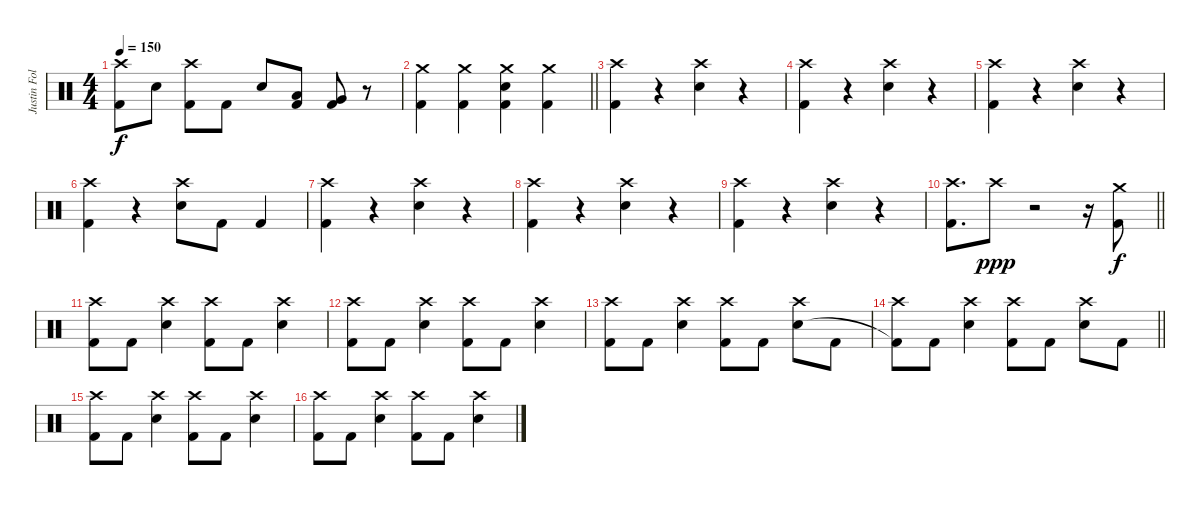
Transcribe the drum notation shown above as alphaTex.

\track ("Justin Foley" "Justin Fol") {instrument percussion}
\staff {score}
\articulation defaults
\ts (4 4)
\tempo 150
\clef neutral
\ks c
("Crash high (hit)" "Kick (hit) 2").8{dy f} "Snare (hit) 2".8 ("Crash high (hit)" "Kick (hit) 2").8 "Kick (hit) 2".8 "Snare (hit) 2".8 ("Low Tom (hit)" "Kick (hit) 2").8 ("Very Low Tom (hit)" "Kick (hit) 2").8 r.8 |
\barLineRight lightlight
("Crash medium (hit)" "Kick (hit) 2").4 ("Crash medium (hit)" "Kick (hit) 2").4 ("Crash medium (hit)" "Snare (hit) 2" "Kick (hit) 2").4 ("Crash medium (hit)" "Kick (hit) 2").4 |
("Crash high (hit)" "Kick (hit) 2").4 r.4 ("Crash high (hit)" "Snare (hit) 2").4 r.4 |
("Crash high (hit)" "Kick (hit) 2").4 r.4 ("Crash high (hit)" "Snare (hit) 2").4 r.4 |
("Crash high (hit)" "Kick (hit) 2").4 r.4 ("Crash high (hit)" "Snare (hit) 2").4 r.4 |
("Crash high (hit)" "Kick (hit) 2").4 r.4 ("Crash high (hit)" "Snare (hit) 2").8 "Kick (hit) 2".8 "Kick (hit) 2".4 |
("Crash high (hit)" "Kick (hit) 2").4 r.4 ("Crash high (hit)" "Snare (hit) 2").4 r.4 |
("Crash high (hit)" "Kick (hit) 2").4 r.4 ("Crash high (hit)" "Snare (hit) 2").4 r.4 |
("Crash high (hit)" "Kick (hit) 2").4 r.4 ("Crash high (hit)" "Snare (hit) 2").4 r.4 |
\barLineRight lightlight
("Crash high (hit)" "Kick (hit) 2").8{d} "Crash high (hit)".8{dy ppp} r.2 r.16 ("Crash medium (hit)" "Kick (hit) 2").8{dy f} |
("Crash high (hit)" "Kick (hit) 2").8 "Kick (hit) 2".8 ("Crash high (hit)" "Snare (hit) 2").4 ("Crash high (hit)" "Kick (hit) 2").8 "Kick (hit) 2".8 ("Crash high (hit)" "Snare (hit) 2").4 |
("Crash high (hit)" "Kick (hit) 2").8 "Kick (hit) 2".8 ("Crash high (hit)" "Snare (hit) 2").4 ("Crash high (hit)" "Kick (hit) 2").8 "Kick (hit) 2".8 ("Crash high (hit)" "Snare (hit) 2").4 |
("Crash high (hit)" "Kick (hit) 2").8 "Kick (hit) 2".8 ("Crash high (hit)" "Snare (hit) 2").4 ("Crash high (hit)" "Kick (hit) 2").8 "Kick (hit) 2".8 ("Crash high (hit)" "Snare (hit) 2").8 "Kick (hit) 2".8 |
\barLineRight lightlight
("Crash high (hit)" "Kick (hit) 2"{t}).8 "Kick (hit) 2".8 ("Crash high (hit)" "Snare (hit) 2").4 ("Crash high (hit)" "Kick (hit) 2").8 "Kick (hit) 2".8 ("Crash high (hit)" "Snare (hit) 2").8 "Kick (hit) 2".8 |
("Crash high (hit)" "Kick (hit) 2").8 "Kick (hit) 2".8 ("Crash high (hit)" "Snare (hit) 2").4 ("Crash high (hit)" "Kick (hit) 2").8 "Kick (hit) 2".8 ("Crash high (hit)" "Snare (hit) 2").4 |
("Crash high (hit)" "Kick (hit) 2").8 "Kick (hit) 2".8 ("Crash high (hit)" "Snare (hit) 2").4 ("Crash high (hit)" "Kick (hit) 2").8 "Kick (hit) 2".8 ("Crash high (hit)" "Snare (hit) 2").4
